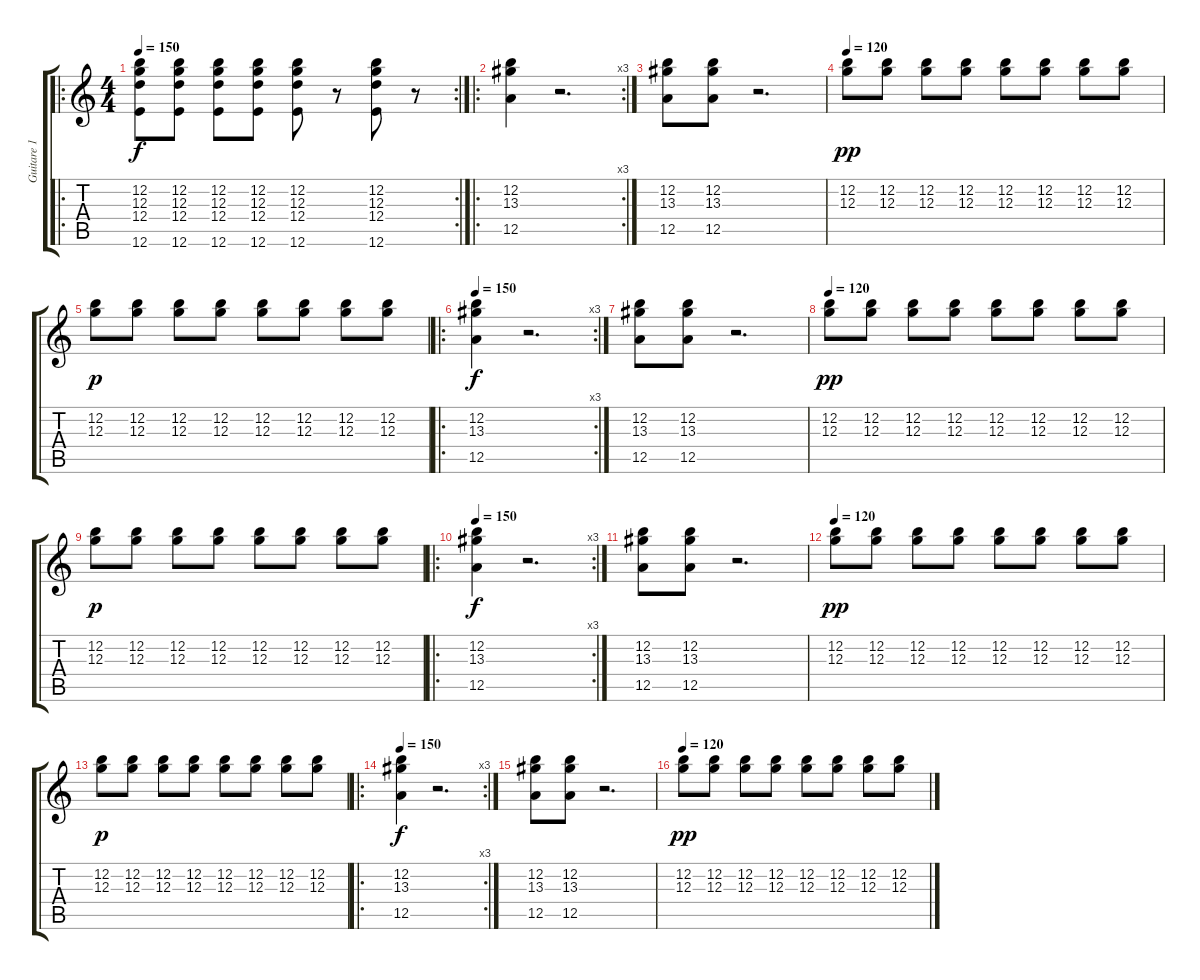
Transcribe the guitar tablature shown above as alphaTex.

\track ("Guitare 1" "Guitare 1") {instrument distortionguitar}
\staff {score tabs}
\tuning (E4 B3 G3 D3 A2 E2) {hide}
\ro
\rc 2
\ts (4 4)
\tempo 150
\clef g2
\ks c
(12.2 12.3 12.4 12.6).8{dy f instrument distortionguitar} (12.2 12.3 12.4 12.6).8 (12.2 12.3 12.4 12.6).8 (12.2 12.3 12.4 12.6).8 (12.2 12.3 12.4 12.6).8 r.8 (12.2 12.3 12.4 12.6).8 r.8 |
\ro
\rc 3
(12.2 13.3 12.5).4 r.2{d} |
(12.2 13.3 12.5).8 (12.2 13.3 12.5).8 r.2{d} |
\tempo 120
(12.2 12.3).8{dy pp} (12.2 12.3).8 (12.2 12.3).8 (12.2 12.3).8 (12.2 12.3).8 (12.2 12.3).8 (12.2 12.3).8 (12.2 12.3).8 |
(12.2 12.3).8{dy p} (12.2 12.3).8 (12.2 12.3).8 (12.2 12.3).8 (12.2 12.3).8 (12.2 12.3).8 (12.2 12.3).8 (12.2 12.3).8 |
\ro
\rc 3
\tempo 150
(12.2 13.3 12.5).4{dy f} r.2{d} |
(12.2 13.3 12.5).8 (12.2 13.3 12.5).8 r.2{d} |
\tempo 120
(12.2 12.3).8{dy pp} (12.2 12.3).8 (12.2 12.3).8 (12.2 12.3).8 (12.2 12.3).8 (12.2 12.3).8 (12.2 12.3).8 (12.2 12.3).8 |
(12.2 12.3).8{dy p} (12.2 12.3).8 (12.2 12.3).8 (12.2 12.3).8 (12.2 12.3).8 (12.2 12.3).8 (12.2 12.3).8 (12.2 12.3).8 |
\ro
\rc 3
\tempo 150
(12.2 13.3 12.5).4{dy f} r.2{d} |
(12.2 13.3 12.5).8 (12.2 13.3 12.5).8 r.2{d} |
\tempo 120
(12.2 12.3).8{dy pp} (12.2 12.3).8 (12.2 12.3).8 (12.2 12.3).8 (12.2 12.3).8 (12.2 12.3).8 (12.2 12.3).8 (12.2 12.3).8 |
(12.2 12.3).8{dy p} (12.2 12.3).8 (12.2 12.3).8 (12.2 12.3).8 (12.2 12.3).8 (12.2 12.3).8 (12.2 12.3).8 (12.2 12.3).8 |
\ro
\rc 3
\tempo 150
(12.2 13.3 12.5).4{dy f} r.2{d} |
(12.2 13.3 12.5).8 (12.2 13.3 12.5).8 r.2{d} |
\tempo 120
(12.2 12.3).8{dy pp} (12.2 12.3).8 (12.2 12.3).8 (12.2 12.3).8 (12.2 12.3).8 (12.2 12.3).8 (12.2 12.3).8 (12.2 12.3).8
